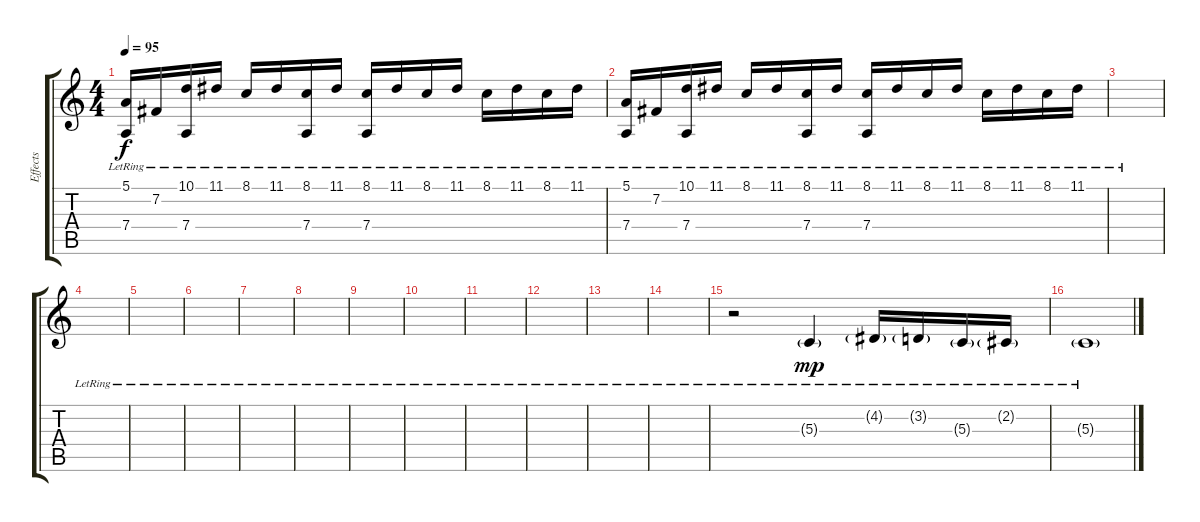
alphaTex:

\track ("Effects" "Effects") {instrument tubularbells}
\staff {score tabs}
\tuning (E4 B3 G3 D3 A2 E2) {hide}
\ts (4 4)
\tempo 95
\clef g2
\ks c
(5.1{lr} 7.4{lr}).16{dy f} 7.2{lr}.16 (10.1{lr} 7.4{lr}).16 11.1{lr}.16 8.1{lr}.16 11.1{lr}.16 (8.1{lr} 7.4{lr}).16 11.1{lr}.16 (8.1{lr} 7.4{lr}).16 11.1{lr}.16 8.1{lr}.16 11.1{lr}.16 8.1{lr}.16 11.1{lr}.16 8.1{lr}.16 11.1{lr}.16 |
(5.1{lr} 7.4{lr}).16 7.2{lr}.16 (10.1{lr} 7.4{lr}).16 11.1{lr}.16 8.1{lr}.16 11.1{lr}.16 (8.1{lr} 7.4{lr}).16 11.1{lr}.16 (8.1{lr} 7.4{lr}).16 11.1{lr}.16 8.1{lr}.16 11.1{lr}.16 8.1{lr}.16 11.1{lr}.16 8.1{lr}.16 11.1{lr}.16 |
|
|
|
|
|
|
|
|
|
|
|
|
r.2{volume 5} 5.3{g lr}.4{dy mp} 4.2{g lr}.16 3.2{g lr}.16 5.3{g lr}.16 2.2{g lr}.16 |
5.3{g lr}.1
